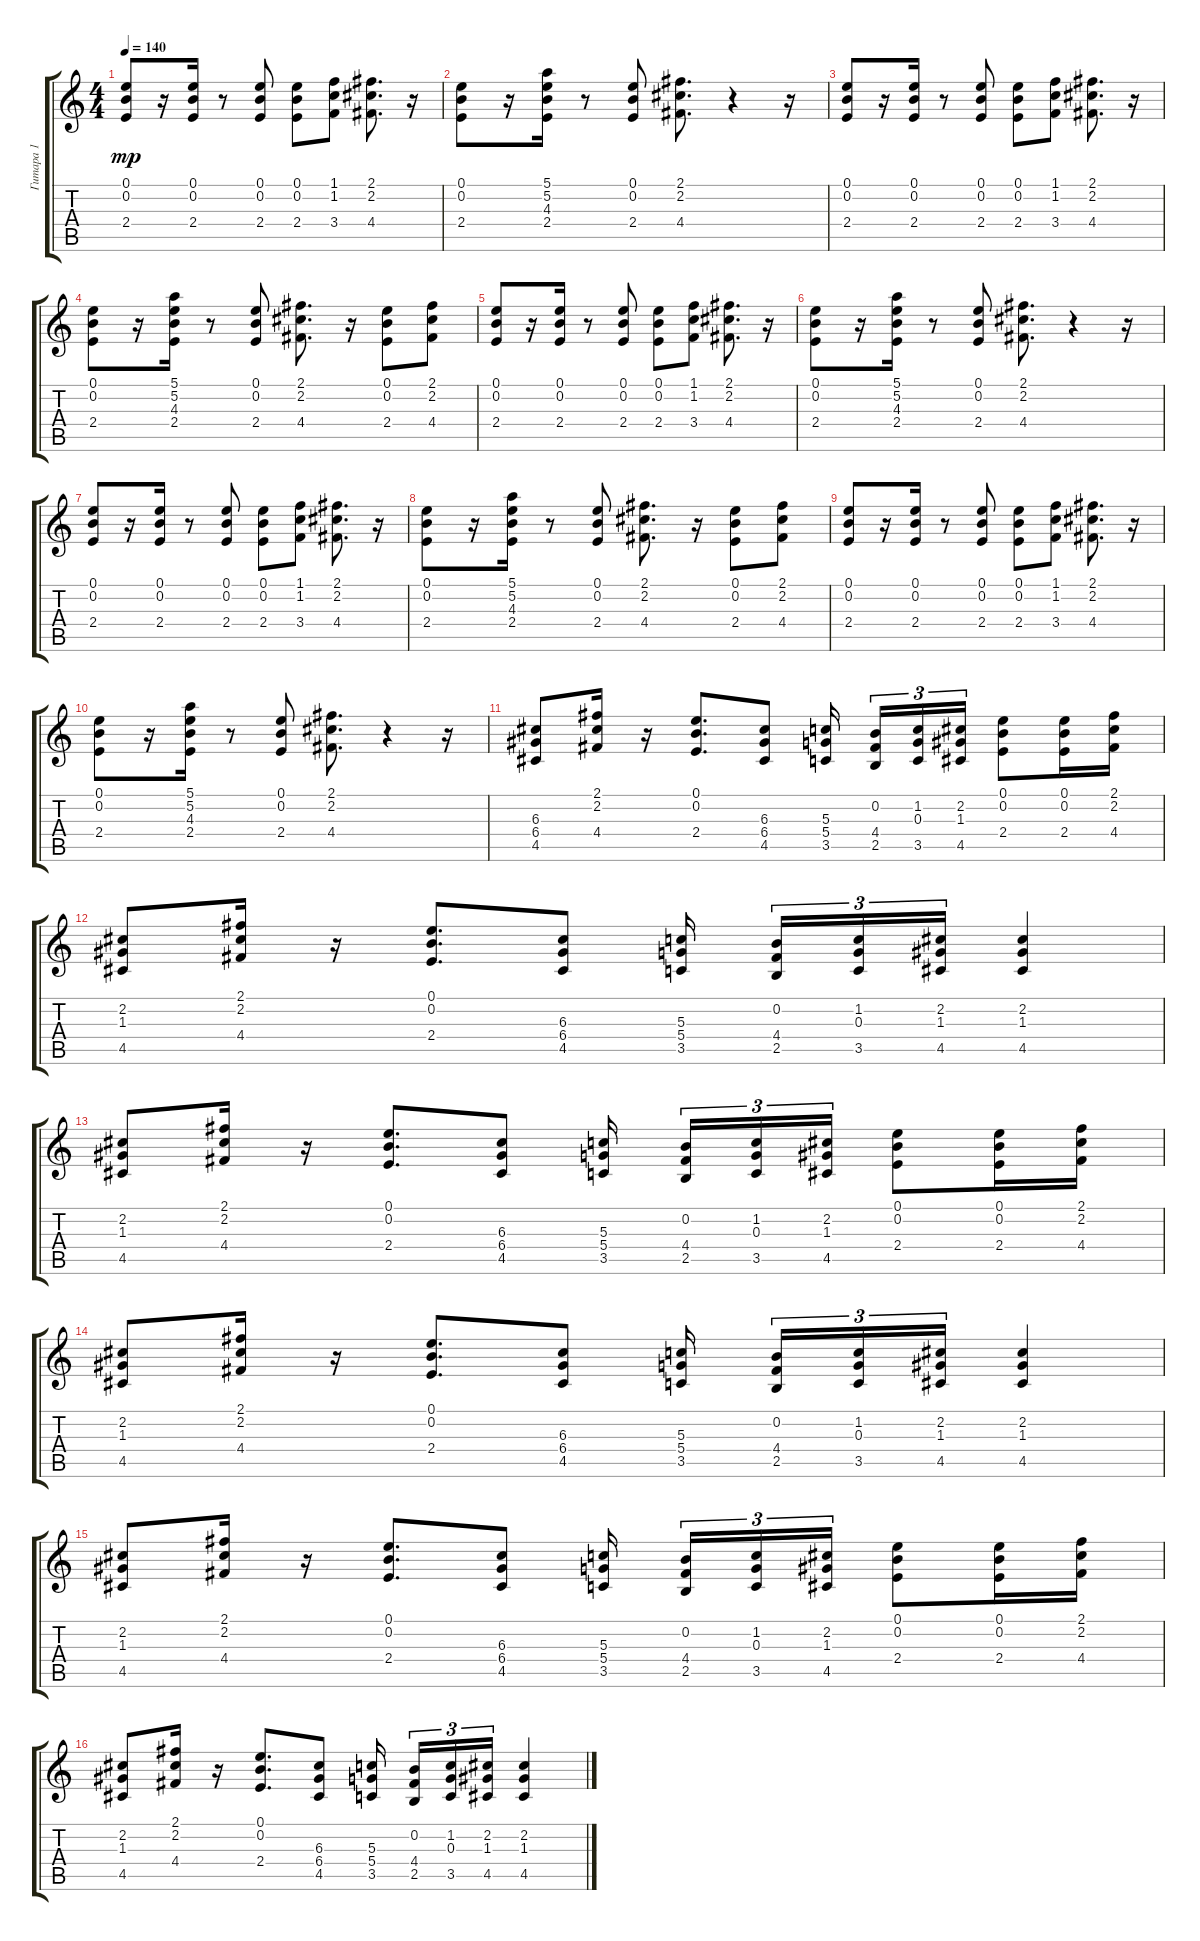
\track ("Гитара 1" "Гитара 1") {instrument distortionguitar}
\staff {score tabs}
\tuning (E4 B3 G3 D3 A2 E2) {hide}
\ts (4 4)
\tempo 140
\clef g2
\ks c
(0.1 0.2 2.4).8{dy mp} r.16 (0.1 0.2 2.4).16 r.8 (0.1 0.2 2.4).8 (0.1 0.2 2.4).8 (1.1 1.2 3.4).8 (2.1 2.2 4.4).8{d} r.16 |
(0.1 0.2 2.4).8 r.16 (5.1 5.2 4.3 2.4).16 r.8 (0.1 0.2 2.4).8 (2.1 2.2 4.4).8{d} r.4 r.16 |
(0.1 0.2 2.4).8 r.16 (0.1 0.2 2.4).16 r.8 (0.1 0.2 2.4).8 (0.1 0.2 2.4).8 (1.1 1.2 3.4).8 (2.1 2.2 4.4).8{d} r.16 |
(0.1 0.2 2.4).8 r.16 (5.1 5.2 4.3 2.4).16 r.8 (0.1 0.2 2.4).8 (2.1 2.2 4.4).8{d} r.16 (0.1 0.2 2.4).8 (2.1 2.2 4.4).8 |
(0.1 0.2 2.4).8 r.16 (0.1 0.2 2.4).16 r.8 (0.1 0.2 2.4).8 (0.1 0.2 2.4).8 (1.1 1.2 3.4).8 (2.1 2.2 4.4).8{d} r.16 |
(0.1 0.2 2.4).8 r.16 (5.1 5.2 4.3 2.4).16 r.8 (0.1 0.2 2.4).8 (2.1 2.2 4.4).8{d} r.4 r.16 |
(0.1 0.2 2.4).8 r.16 (0.1 0.2 2.4).16 r.8 (0.1 0.2 2.4).8 (0.1 0.2 2.4).8 (1.1 1.2 3.4).8 (2.1 2.2 4.4).8{d} r.16 |
(0.1 0.2 2.4).8 r.16 (5.1 5.2 4.3 2.4).16 r.8 (0.1 0.2 2.4).8 (2.1 2.2 4.4).8{d} r.16 (0.1 0.2 2.4).8 (2.1 2.2 4.4).8 |
(0.1 0.2 2.4).8 r.16 (0.1 0.2 2.4).16 r.8 (0.1 0.2 2.4).8 (0.1 0.2 2.4).8 (1.1 1.2 3.4).8 (2.1 2.2 4.4).8{d} r.16 |
(0.1 0.2 2.4).8 r.16 (5.1 5.2 4.3 2.4).16 r.8 (0.1 0.2 2.4).8 (2.1 2.2 4.4).8{d} r.4 r.16 |
(6.3 6.4 4.5).8 (2.1 2.2 4.4).16 r.16 (0.1 0.2 2.4).8{d} (6.3 6.4 4.5).8 (5.3 5.4 3.5).16{beam splitsecondary} (0.2 4.4 2.5).16{tu (3 2)} (1.2 0.3 3.5).16{tu (3 2)} (2.2 1.3 4.5).16{tu (3 2)} (0.1 0.2 2.4).8 (0.1 0.2 2.4).16 (2.1 2.2 4.4).16 |
(2.2 1.3 4.5).8 (2.1 2.2 4.4).16 r.16 (0.1 0.2 2.4).8{d} (6.3 6.4 4.5).8 (5.3 5.4 3.5).16{beam splitsecondary} (0.2 4.4 2.5).16{tu (3 2)} (1.2 0.3 3.5).16{tu (3 2)} (2.2 1.3 4.5).16{tu (3 2)} (2.2 1.3 4.5).4 |
(2.2 1.3 4.5).8 (2.1 2.2 4.4).16 r.16 (0.1 0.2 2.4).8{d} (6.3 6.4 4.5).8 (5.3 5.4 3.5).16{beam splitsecondary} (0.2 4.4 2.5).16{tu (3 2)} (1.2 0.3 3.5).16{tu (3 2)} (2.2 1.3 4.5).16{tu (3 2)} (0.1 0.2 2.4).8 (0.1 0.2 2.4).16 (2.1 2.2 4.4).16 |
(2.2 1.3 4.5).8 (2.1 2.2 4.4).16 r.16 (0.1 0.2 2.4).8{d} (6.3 6.4 4.5).8 (5.3 5.4 3.5).16{beam splitsecondary} (0.2 4.4 2.5).16{tu (3 2)} (1.2 0.3 3.5).16{tu (3 2)} (2.2 1.3 4.5).16{tu (3 2)} (2.2 1.3 4.5).4 |
(2.2 1.3 4.5).8 (2.1 2.2 4.4).16 r.16 (0.1 0.2 2.4).8{d} (6.3 6.4 4.5).8 (5.3 5.4 3.5).16{beam splitsecondary} (0.2 4.4 2.5).16{tu (3 2)} (1.2 0.3 3.5).16{tu (3 2)} (2.2 1.3 4.5).16{tu (3 2)} (0.1 0.2 2.4).8 (0.1 0.2 2.4).16 (2.1 2.2 4.4).16 |
(2.2 1.3 4.5).8 (2.1 2.2 4.4).16 r.16 (0.1 0.2 2.4).8{d} (6.3 6.4 4.5).8 (5.3 5.4 3.5).16{beam splitsecondary} (0.2 4.4 2.5).16{tu (3 2)} (1.2 0.3 3.5).16{tu (3 2)} (2.2 1.3 4.5).16{tu (3 2)} (2.2 1.3 4.5).4
